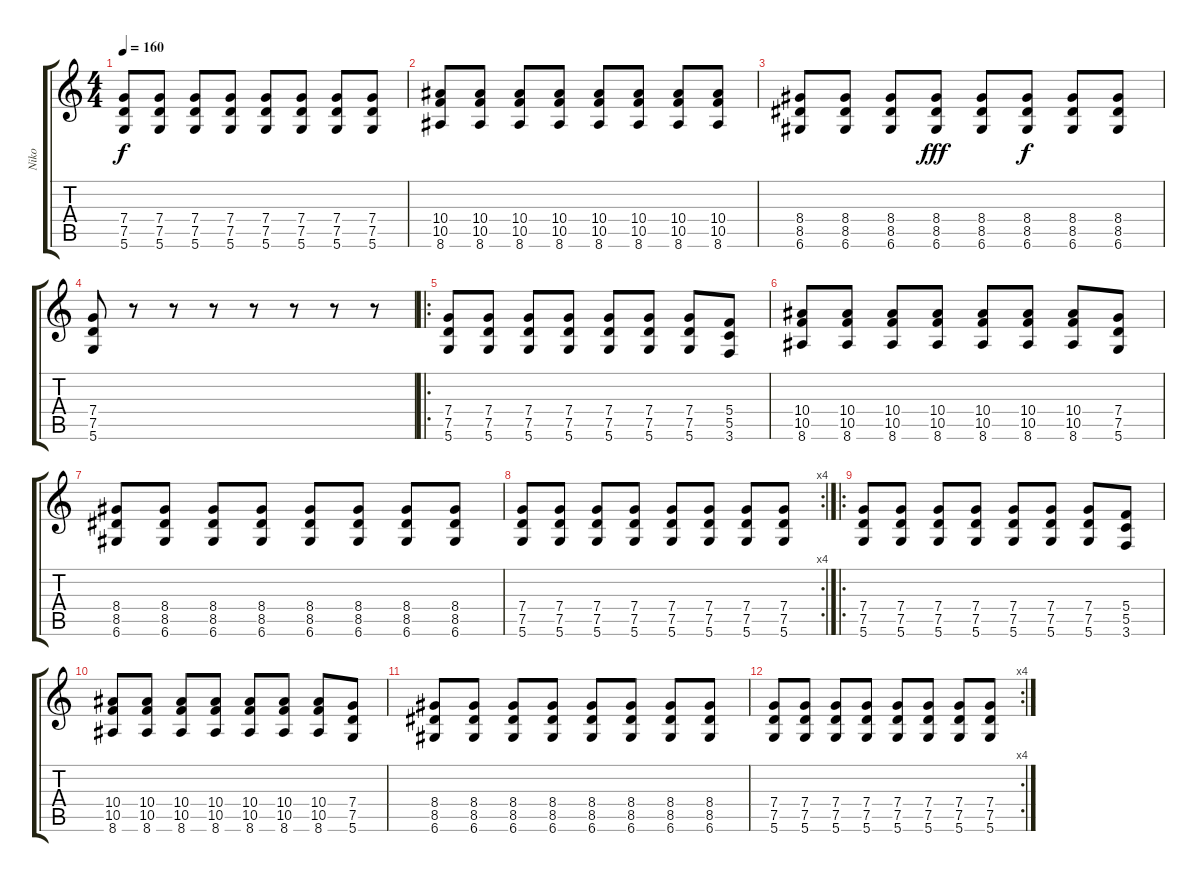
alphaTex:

\track ("Niko" "Niko") {instrument distortionguitar}
\staff {score tabs}
\tuning (D4 A3 F3 C3 G2 D2) {hide}
\ts (4 4)
\tempo 160
\clef g2
\ks c
(7.4 7.5 5.6).8{dy f} (7.4 7.5 5.6).8 (7.4 7.5 5.6).8 (7.4 7.5 5.6).8 (7.4 7.5 5.6).8 (7.4 7.5 5.6).8 (7.4 7.5 5.6).8 (7.4 7.5 5.6).8 |
(10.4 10.5 8.6).8 (10.4 10.5 8.6).8 (10.4 10.5 8.6).8 (10.4 10.5 8.6).8 (10.4 10.5 8.6).8 (10.4 10.5 8.6).8 (10.4 10.5 8.6).8 (10.4 10.5 8.6).8 |
(8.4 8.5 6.6).8 (8.4 8.5 6.6).8 (8.4 8.5 6.6).8 (8.4 8.5 6.6).8{dy fff} (8.4 8.5 6.6).8 (8.4 8.5 6.6).8{dy f} (8.4 8.5 6.6).8 (8.4 8.5 6.6).8 |
(7.4 7.5 5.6).8 r.8 r.8 r.8 r.8 r.8 r.8 r.8 |
\ro
(7.4 7.5 5.6).8 (7.4 7.5 5.6).8 (7.4 7.5 5.6).8 (7.4 7.5 5.6).8 (7.4 7.5 5.6).8 (7.4 7.5 5.6).8 (7.4 7.5 5.6).8 (5.4 5.5 3.6).8 |
(10.4 10.5 8.6).8 (10.4 10.5 8.6).8 (10.4 10.5 8.6).8 (10.4 10.5 8.6).8 (10.4 10.5 8.6).8 (10.4 10.5 8.6).8 (10.4 10.5 8.6).8 (7.4 7.5 5.6).8 |
(8.4 8.5 6.6).8 (8.4 8.5 6.6).8 (8.4 8.5 6.6).8 (8.4 8.5 6.6).8 (8.4 8.5 6.6).8 (8.4 8.5 6.6).8 (8.4 8.5 6.6).8 (8.4 8.5 6.6).8 |
\rc 4
(7.4 7.5 5.6).8 (7.4 7.5 5.6).8 (7.4 7.5 5.6).8 (7.4 7.5 5.6).8 (7.4 7.5 5.6).8 (7.4 7.5 5.6).8 (7.4 7.5 5.6).8 (7.4 7.5 5.6).8 |
\ro
(7.4 7.5 5.6).8 (7.4 7.5 5.6).8 (7.4 7.5 5.6).8 (7.4 7.5 5.6).8 (7.4 7.5 5.6).8 (7.4 7.5 5.6).8 (7.4 7.5 5.6).8 (5.4 5.5 3.6).8 |
(10.4 10.5 8.6).8 (10.4 10.5 8.6).8 (10.4 10.5 8.6).8 (10.4 10.5 8.6).8 (10.4 10.5 8.6).8 (10.4 10.5 8.6).8 (10.4 10.5 8.6).8 (7.4 7.5 5.6).8 |
(8.4 8.5 6.6).8 (8.4 8.5 6.6).8 (8.4 8.5 6.6).8 (8.4 8.5 6.6).8 (8.4 8.5 6.6).8 (8.4 8.5 6.6).8 (8.4 8.5 6.6).8 (8.4 8.5 6.6).8 |
\rc 4
(7.4 7.5 5.6).8 (7.4 7.5 5.6).8 (7.4 7.5 5.6).8 (7.4 7.5 5.6).8 (7.4 7.5 5.6).8 (7.4 7.5 5.6).8 (7.4 7.5 5.6).8 (7.4 7.5 5.6).8
